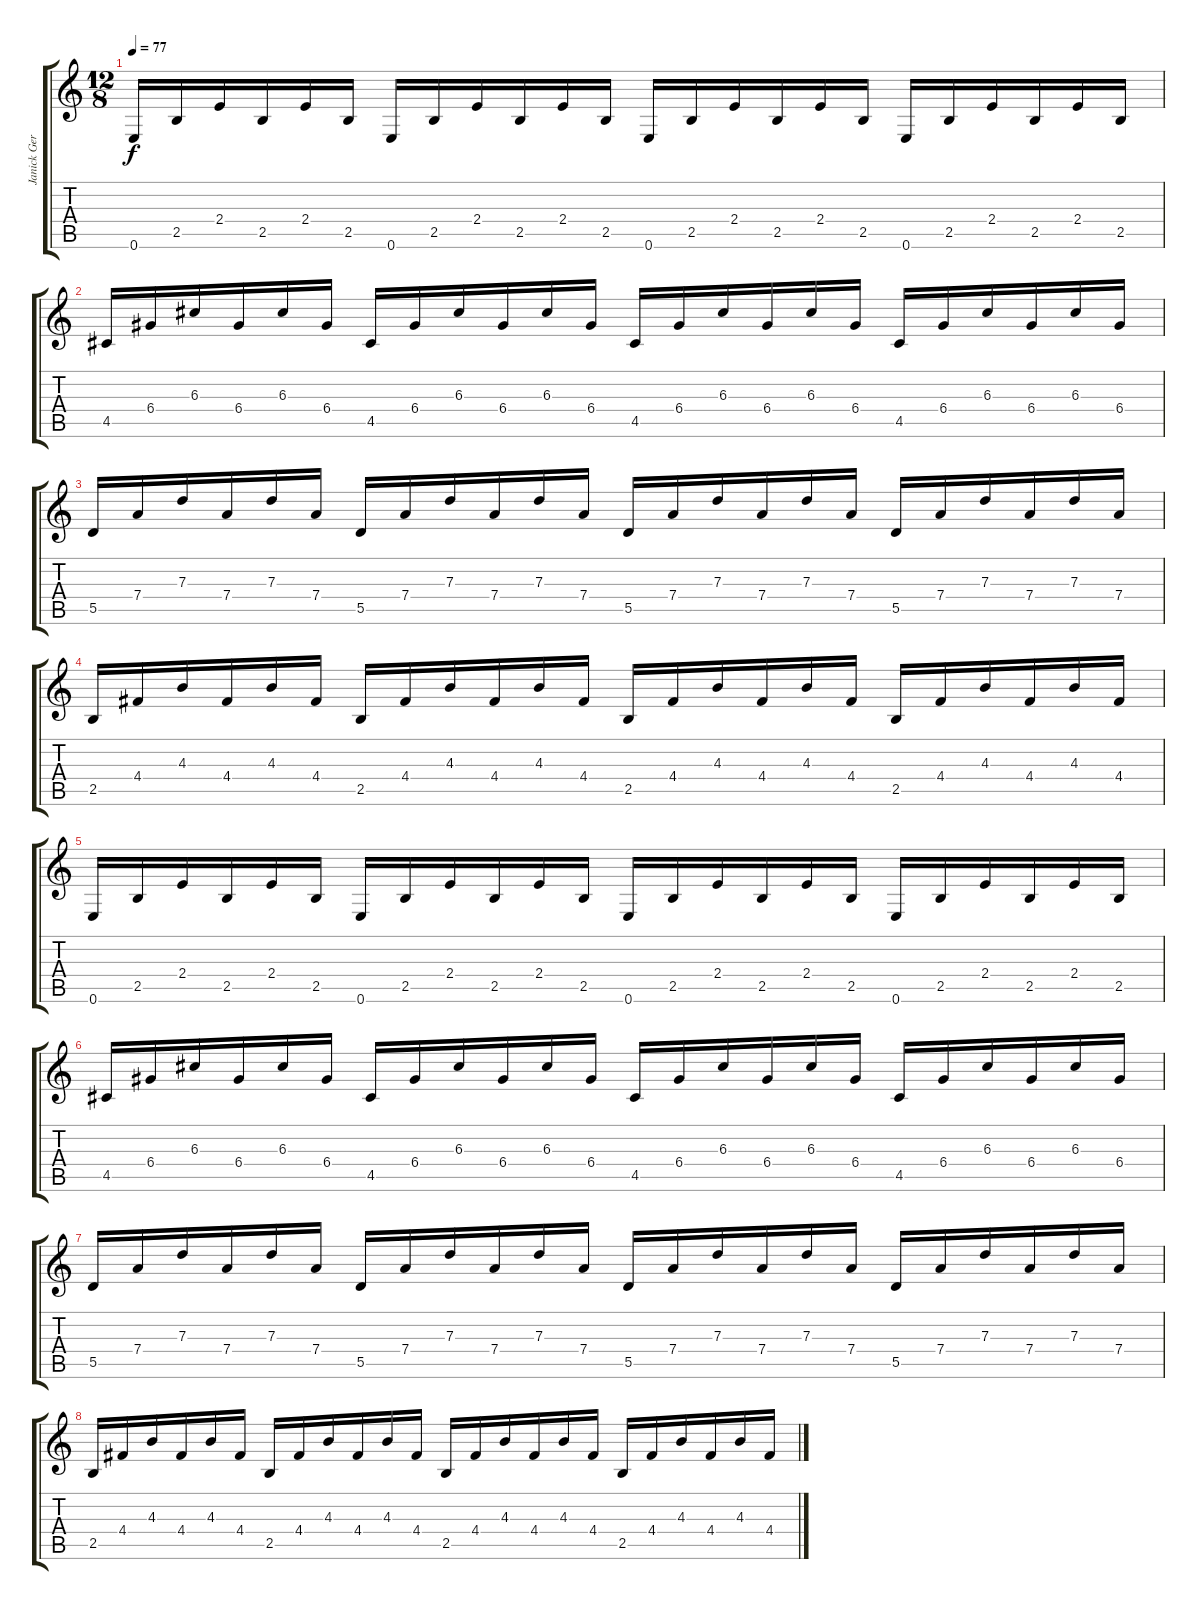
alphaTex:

\track ("Janick Gers" "Janick Ger") {instrument overdrivenguitar}
\staff {score tabs}
\tuning (E4 B3 G3 D3 A2 E2) {hide}
\ts (12 8)
\tempo 77
\clef g2
\ks c
0.6.16{dy f} 2.5.16 2.4.16 2.5.16 2.4.16 2.5.16 0.6.16 2.5.16 2.4.16 2.5.16 2.4.16 2.5.16 0.6.16 2.5.16 2.4.16 2.5.16 2.4.16 2.5.16 0.6.16 2.5.16 2.4.16 2.5.16 2.4.16 2.5.16 |
4.5.16 6.4.16 6.3.16 6.4.16 6.3.16 6.4.16 4.5.16 6.4.16 6.3.16 6.4.16 6.3.16 6.4.16 4.5.16 6.4.16 6.3.16 6.4.16 6.3.16 6.4.16 4.5.16 6.4.16 6.3.16 6.4.16 6.3.16 6.4.16 |
5.5.16 7.4.16 7.3.16 7.4.16 7.3.16 7.4.16 5.5.16 7.4.16 7.3.16 7.4.16 7.3.16 7.4.16 5.5.16 7.4.16 7.3.16 7.4.16 7.3.16 7.4.16 5.5.16 7.4.16 7.3.16 7.4.16 7.3.16 7.4.16 |
2.5.16 4.4.16 4.3.16 4.4.16 4.3.16 4.4.16 2.5.16 4.4.16 4.3.16 4.4.16 4.3.16 4.4.16 2.5.16 4.4.16 4.3.16 4.4.16 4.3.16 4.4.16 2.5.16 4.4.16 4.3.16 4.4.16 4.3.16 4.4.16 |
0.6.16 2.5.16 2.4.16 2.5.16 2.4.16 2.5.16 0.6.16 2.5.16 2.4.16 2.5.16 2.4.16 2.5.16 0.6.16 2.5.16 2.4.16 2.5.16 2.4.16 2.5.16 0.6.16 2.5.16 2.4.16 2.5.16 2.4.16 2.5.16 |
4.5.16 6.4.16 6.3.16 6.4.16 6.3.16 6.4.16 4.5.16 6.4.16 6.3.16 6.4.16 6.3.16 6.4.16 4.5.16 6.4.16 6.3.16 6.4.16 6.3.16 6.4.16 4.5.16 6.4.16 6.3.16 6.4.16 6.3.16 6.4.16 |
5.5.16 7.4.16 7.3.16 7.4.16 7.3.16 7.4.16 5.5.16 7.4.16 7.3.16 7.4.16 7.3.16 7.4.16 5.5.16 7.4.16 7.3.16 7.4.16 7.3.16 7.4.16 5.5.16 7.4.16 7.3.16 7.4.16 7.3.16 7.4.16 |
2.5.16 4.4.16 4.3.16 4.4.16 4.3.16 4.4.16 2.5.16 4.4.16 4.3.16 4.4.16 4.3.16 4.4.16 2.5.16 4.4.16 4.3.16 4.4.16 4.3.16 4.4.16 2.5.16 4.4.16 4.3.16 4.4.16 4.3.16 4.4.16
